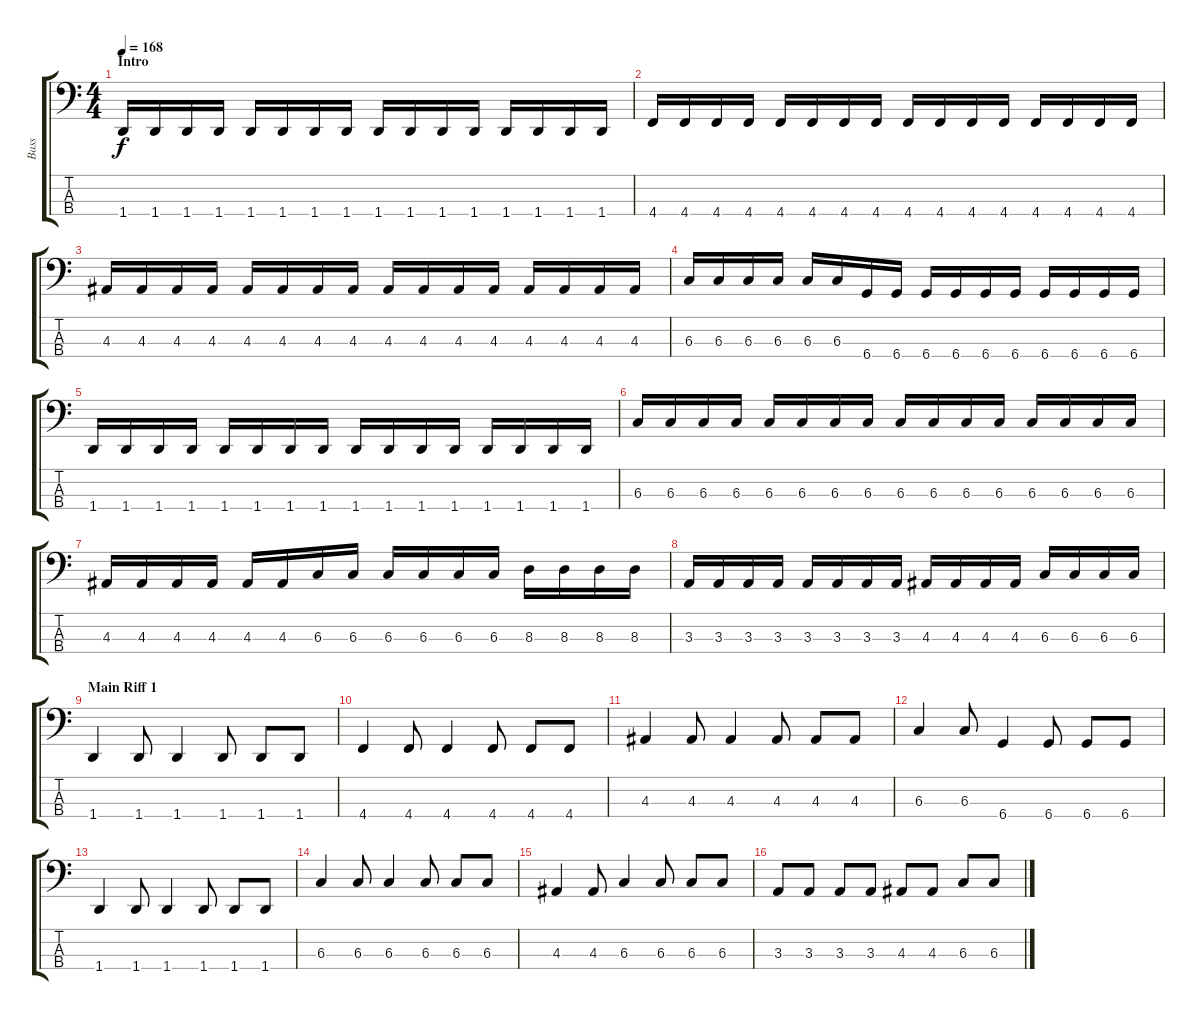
\track ("Bass" "Bass") {instrument electricbassfinger}
\staff {score tabs}
\tuning (E2 B1 Gb1 Db1) {hide}
\ts (4 4)
\section ("" "Intro")
\tempo 168
\clef f4
\ks c
1.4.16{dy f instrument electricbassfinger} 1.4.16 1.4.16 1.4.16 1.4.16 1.4.16 1.4.16 1.4.16 1.4.16 1.4.16 1.4.16 1.4.16 1.4.16 1.4.16 1.4.16 1.4.16 |
4.4.16 4.4.16 4.4.16 4.4.16 4.4.16 4.4.16 4.4.16 4.4.16 4.4.16 4.4.16 4.4.16 4.4.16 4.4.16 4.4.16 4.4.16 4.4.16 |
4.3.16 4.3.16 4.3.16 4.3.16 4.3.16 4.3.16 4.3.16 4.3.16 4.3.16 4.3.16 4.3.16 4.3.16 4.3.16 4.3.16 4.3.16 4.3.16 |
6.3.16 6.3.16 6.3.16 6.3.16 6.3.16 6.3.16 6.4.16 6.4.16 6.4.16 6.4.16 6.4.16 6.4.16 6.4.16 6.4.16 6.4.16 6.4.16 |
1.4.16 1.4.16 1.4.16 1.4.16 1.4.16 1.4.16 1.4.16 1.4.16 1.4.16 1.4.16 1.4.16 1.4.16 1.4.16 1.4.16 1.4.16 1.4.16 |
6.3.16 6.3.16 6.3.16 6.3.16 6.3.16 6.3.16 6.3.16 6.3.16 6.3.16 6.3.16 6.3.16 6.3.16 6.3.16 6.3.16 6.3.16 6.3.16 |
4.3.16 4.3.16 4.3.16 4.3.16 4.3.16 4.3.16 6.3.16 6.3.16 6.3.16 6.3.16 6.3.16 6.3.16 8.3.16 8.3.16 8.3.16 8.3.16 |
3.3.16 3.3.16 3.3.16 3.3.16 3.3.16 3.3.16 3.3.16 3.3.16 4.3.16 4.3.16 4.3.16 4.3.16 6.3.16 6.3.16 6.3.16 6.3.16 |
\section ("" "Main Riff 1")
1.4.4 1.4.8 1.4.4 1.4.8 1.4.8 1.4.8 |
4.4.4 4.4.8 4.4.4 4.4.8 4.4.8 4.4.8 |
4.3.4 4.3.8 4.3.4 4.3.8 4.3.8 4.3.8 |
6.3.4 6.3.8 6.4.4 6.4.8 6.4.8 6.4.8 |
1.4.4 1.4.8 1.4.4 1.4.8 1.4.8 1.4.8 |
6.3.4 6.3.8 6.3.4 6.3.8 6.3.8 6.3.8 |
4.3.4 4.3.8 6.3.4 6.3.8 6.3.8 6.3.8 |
3.3.8 3.3.8 3.3.8 3.3.8 4.3.8 4.3.8 6.3.8 6.3.8
